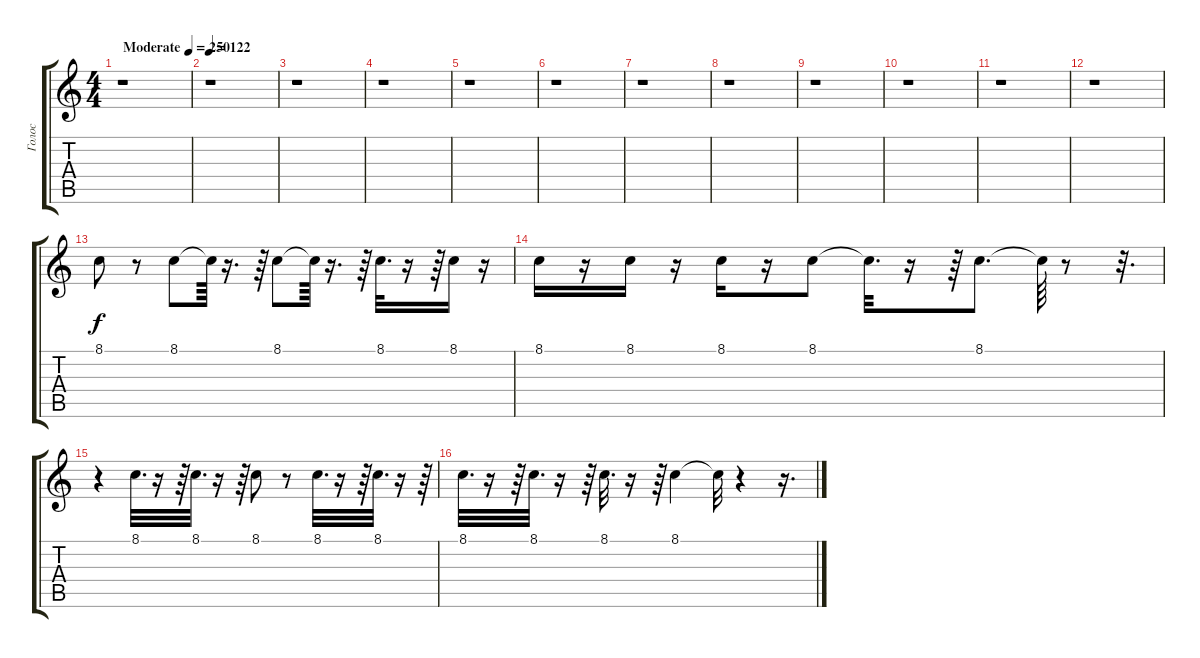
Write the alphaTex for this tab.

\track ("Голос" "Голос") {instrument clarinet}
\staff {score tabs}
\tuning (E4 B3 G3 D3 A2 E2) {hide}
\ts (4 4)
\tempo (250 "Moderate")
\clef g2
\ks c
r.1{dy f instrument clarinet} |
\tempo 122
r.1 |
r.1 |
r.1 |
r.1 |
r.1 |
r.1 |
r.1 |
r.1 |
r.1 |
r.1 |
r.1 |
8.1.8 r.8 8.1.8 8.1{t}.64 r.16{d} r.64 8.1.8 8.1{t}.64 r.16{d} r.64 8.1.32{d} r.16 r.64 8.1.16 r.16 |
8.1.16 r.16 8.1.16 r.16 8.1.16 r.16 8.1.8 8.1{t}.32{d} r.16 r.64 8.1.8{d} 8.1{t}.64 r.8 r.32{d} |
r.4 8.1.32{d} r.16 r.64 8.1.32{d} r.16 r.64 8.1.8 r.8 8.1.32{d} r.16 r.64 8.1.32{d} r.16 r.64 |
8.1.32{d} r.16 r.64 8.1.32{d} r.16 r.64 8.1.32{d} r.16 r.64 8.1.4 8.1{t}.32 r.4 r.16{d}
